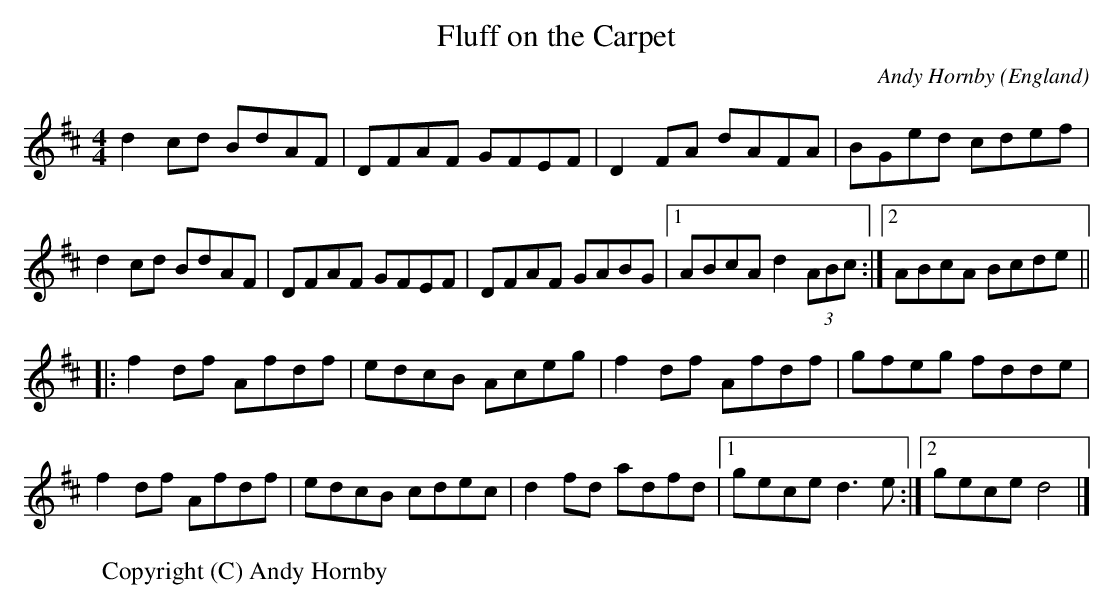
X:1
T:Fluff on the Carpet
O:England
M:4/4
C:Andy Hornby
K:D
d2cd BdAF |DFAF GFEF |D2FA dAFA |BGed cdef |
d2cd BdAF |DFAF GFEF |DFAF GABG |1 \
ABcAd2(3ABc:|2 ABcA Bcde ||
|:f2df Afdf |edcB Aceg | f2df Afdf | gfeg fdde |
f2df Afdf | edcB cdec | d2fd adfd |1 geced3e :|2 geced4|]
W:Copyright (C) Andy Hornby
